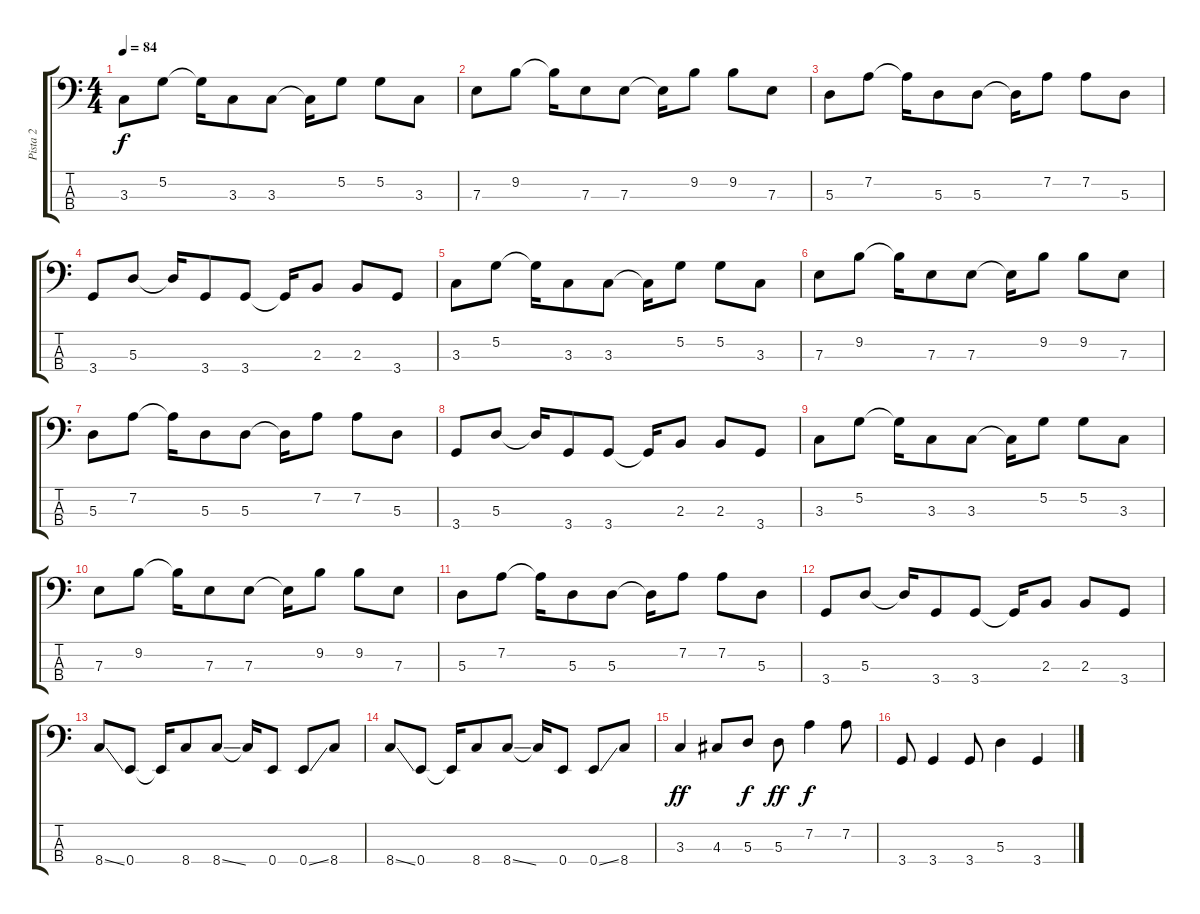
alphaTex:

\track ("Pista 2" "Pista 2") {instrument electricbassfinger}
\staff {score tabs}
\tuning (G2 D2 A1 E1) {hide}
\ts (4 4)
\tempo 84
\clef f4
\ks c
3.3.8{dy f} 5.2.8 5.2{t}.16 3.3.8 3.3.8 3.3{t}.16 5.2.8 5.2.8 3.3.8 |
7.3.8 9.2.8 9.2{t}.16 7.3.8 7.3.8 7.3{t}.16 9.2.8 9.2.8 7.3.8 |
5.3.8 7.2.8 7.2{t}.16 5.3.8 5.3.8 5.3{t}.16 7.2.8 7.2.8 5.3.8 |
3.4.8 5.3.8 5.3{t}.16 3.4.8 3.4.8 3.4{t}.16 2.3.8 2.3.8 3.4.8 |
3.3.8 5.2.8 5.2{t}.16 3.3.8 3.3.8 3.3{t}.16 5.2.8 5.2.8 3.3.8 |
7.3.8 9.2.8 9.2{t}.16 7.3.8 7.3.8 7.3{t}.16 9.2.8 9.2.8 7.3.8 |
5.3.8 7.2.8 7.2{t}.16 5.3.8 5.3.8 5.3{t}.16 7.2.8 7.2.8 5.3.8 |
3.4.8 5.3.8 5.3{t}.16 3.4.8 3.4.8 3.4{t}.16 2.3.8 2.3.8 3.4.8 |
3.3.8 5.2.8 5.2{t}.16 3.3.8 3.3.8 3.3{t}.16 5.2.8 5.2.8 3.3.8 |
7.3.8 9.2.8 9.2{t}.16 7.3.8 7.3.8 7.3{t}.16 9.2.8 9.2.8 7.3.8 |
5.3.8 7.2.8 7.2{t}.16 5.3.8 5.3.8 5.3{t}.16 7.2.8 7.2.8 5.3.8 |
3.4.8 5.3.8 5.3{t}.16 3.4.8 3.4.8 3.4{t}.16 2.3.8 2.3.8 3.4.8 |
8.4{ss}.8 0.4.8 0.4{t}.16 8.4.8 8.4{ss}.8 8.4{t}.16 0.4.8 0.4{ss}.8 8.4.8 |
8.4{ss}.8 0.4.8 0.4{t}.16 8.4.8 8.4{ss}.8 8.4{t}.16 0.4.8 0.4{ss}.8 8.4.8 |
3.3.4{dy ff} 4.3.8 5.3.8{dy f} 5.3.8{dy ff} 7.2.4{dy f} 7.2.8 |
3.4.8 3.4.4 3.4.8 5.3.4 3.4.4
